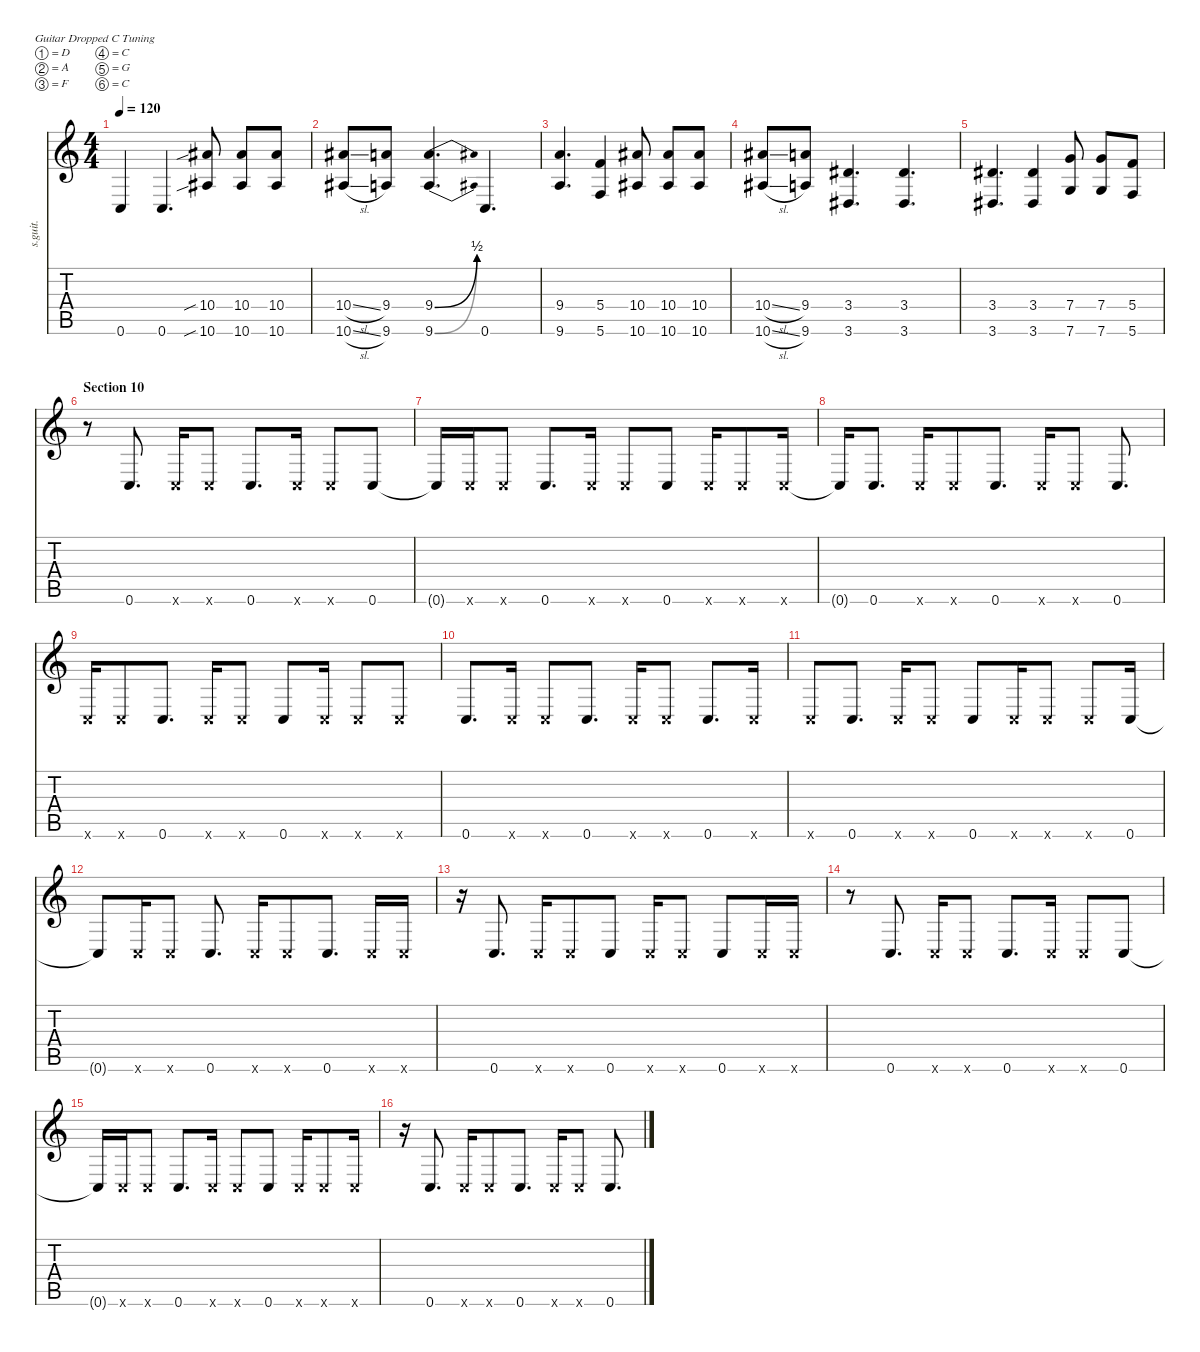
\defaultSystemsLayout 4
\hideDynamics
\bracketExtendMode nobrackets
\track ("Misha Mansoor" "s.guit.") {instrument distortionguitar}
\staff {score tabs}
\tuning (D4 A3 F3 C3 G2 C2)
\ts (4 4)
\tempo 120
\clef g2
\ks c
0.6{t}.4{lyrics (0 "") lyrics (1 "") lyrics (2 "") lyrics (3 "") lyrics (4 "") dy f} 0.6.4{d lyrics (0 "") lyrics (1 "") lyrics (2 "") lyrics (3 "") lyrics (4 "")} (10.4{sib acc #} 10.6{sib acc #}).8{lyrics (0 "") lyrics (1 "") lyrics (2 "") lyrics (3 "") lyrics (4 "")} (10.4{acc #} 10.6{acc #}).8{lyrics (0 "") lyrics (1 "") lyrics (2 "") lyrics (3 "") lyrics (4 "")} (10.4{acc #} 10.6{acc #}).8{lyrics (0 "") lyrics (1 "") lyrics (2 "") lyrics (3 "") lyrics (4 "")} |
(10.4{sl acc #} 10.6{sl acc #}).8{lyrics (0 "") lyrics (1 "") lyrics (2 "") lyrics (3 "") lyrics (4 "")} (9.4 9.6).8{lyrics (0 "") lyrics (1 "") lyrics (2 "") lyrics (3 "") lyrics (4 "")} (9.4{be (bend 0 0 15 2)} 9.6{be (bend 0 0 15 2)}).4{d lyrics (0 "") lyrics (1 "") lyrics (2 "") lyrics (3 "") lyrics (4 "")} 0.6.4{d lyrics (0 "") lyrics (1 "") lyrics (2 "") lyrics (3 "") lyrics (4 "")} |
(9.4 9.6).4{d lyrics (0 "") lyrics (1 "") lyrics (2 "") lyrics (3 "") lyrics (4 "")} (5.4 5.6).4{lyrics (0 "") lyrics (1 "") lyrics (2 "") lyrics (3 "") lyrics (4 "")} (10.4{acc #} 10.6{acc #}).8{lyrics (0 "") lyrics (1 "") lyrics (2 "") lyrics (3 "") lyrics (4 "")} (10.4{acc #} 10.6{acc #}).8{lyrics (0 "") lyrics (1 "") lyrics (2 "") lyrics (3 "") lyrics (4 "")} (10.4{acc #} 10.6{acc #}).8{lyrics (0 "") lyrics (1 "") lyrics (2 "") lyrics (3 "") lyrics (4 "")} |
(10.4{sl acc #} 10.6{sl acc #}).8{lyrics (0 "") lyrics (1 "") lyrics (2 "") lyrics (3 "") lyrics (4 "")} (9.4 9.6).8{lyrics (0 "") lyrics (1 "") lyrics (2 "") lyrics (3 "") lyrics (4 "")} (3.4{acc #} 3.6{acc #}).4{d lyrics (0 "") lyrics (1 "") lyrics (2 "") lyrics (3 "") lyrics (4 "")} (3.4{acc #} 3.6{acc #}).4{d lyrics (0 "") lyrics (1 "") lyrics (2 "") lyrics (3 "") lyrics (4 "")} |
(3.4{acc #} 3.6{acc #}).4{d lyrics (0 "") lyrics (1 "") lyrics (2 "") lyrics (3 "") lyrics (4 "")} (3.4{acc #} 3.6{acc #}).4{lyrics (0 "") lyrics (1 "") lyrics (2 "") lyrics (3 "") lyrics (4 "")} (7.4 7.6).8{lyrics (0 "") lyrics (1 "") lyrics (2 "") lyrics (3 "") lyrics (4 "")} (7.4 7.6).8{lyrics (0 "") lyrics (1 "") lyrics (2 "") lyrics (3 "") lyrics (4 "")} (5.4 5.6).8{lyrics (0 "") lyrics (1 "") lyrics (2 "") lyrics (3 "") lyrics (4 "")} |
\section ("" "Section 10")
r.8 0.6.8{d lyrics (0 "") lyrics (1 "") lyrics (2 "") lyrics (3 "") lyrics (4 "")} 0.6{x}.16{lyrics (0 "") lyrics (1 "") lyrics (2 "") lyrics (3 "") lyrics (4 "")} 0.6{x}.8{lyrics (0 "") lyrics (1 "") lyrics (2 "") lyrics (3 "") lyrics (4 "")} 0.6.8{d lyrics (0 "") lyrics (1 "") lyrics (2 "") lyrics (3 "") lyrics (4 "")} 0.6{x}.16{lyrics (0 "") lyrics (1 "") lyrics (2 "") lyrics (3 "") lyrics (4 "")} 0.6{x}.8{lyrics (0 "") lyrics (1 "") lyrics (2 "") lyrics (3 "") lyrics (4 "")} 0.6.8{lyrics (0 "") lyrics (1 "") lyrics (2 "") lyrics (3 "") lyrics (4 "")} |
0.6{t}.16{lyrics (0 "") lyrics (1 "") lyrics (2 "") lyrics (3 "") lyrics (4 "")} 0.6{x}.16{lyrics (0 "") lyrics (1 "") lyrics (2 "") lyrics (3 "") lyrics (4 "")} 0.6{x}.8{lyrics (0 "") lyrics (1 "") lyrics (2 "") lyrics (3 "") lyrics (4 "")} 0.6.8{d lyrics (0 "") lyrics (1 "") lyrics (2 "") lyrics (3 "") lyrics (4 "")} 0.6{x}.16{lyrics (0 "") lyrics (1 "") lyrics (2 "") lyrics (3 "") lyrics (4 "")} 0.6{x}.8{lyrics (0 "") lyrics (1 "") lyrics (2 "") lyrics (3 "") lyrics (4 "")} 0.6.8{lyrics (0 "") lyrics (1 "") lyrics (2 "") lyrics (3 "") lyrics (4 "")} 0.6{x}.16{lyrics (0 "") lyrics (1 "") lyrics (2 "") lyrics (3 "") lyrics (4 "")} 0.6{x}.8{lyrics (0 "") lyrics (1 "") lyrics (2 "") lyrics (3 "") lyrics (4 "")} 0.6{x}.16{lyrics (0 "") lyrics (1 "") lyrics (2 "") lyrics (3 "") lyrics (4 "")} |
0.6{t}.16{lyrics (0 "") lyrics (1 "") lyrics (2 "") lyrics (3 "") lyrics (4 "")} 0.6.8{d lyrics (0 "") lyrics (1 "") lyrics (2 "") lyrics (3 "") lyrics (4 "")} 0.6{x}.16{lyrics (0 "") lyrics (1 "") lyrics (2 "") lyrics (3 "") lyrics (4 "")} 0.6{x}.8{lyrics (0 "") lyrics (1 "") lyrics (2 "") lyrics (3 "") lyrics (4 "")} 0.6.8{d lyrics (0 "") lyrics (1 "") lyrics (2 "") lyrics (3 "") lyrics (4 "")} 0.6{x}.16{lyrics (0 "") lyrics (1 "") lyrics (2 "") lyrics (3 "") lyrics (4 "")} 0.6{x}.8{lyrics (0 "") lyrics (1 "") lyrics (2 "") lyrics (3 "") lyrics (4 "")} 0.6.8{d lyrics (0 "") lyrics (1 "") lyrics (2 "") lyrics (3 "") lyrics (4 "")} |
0.6{x}.16{lyrics (0 "") lyrics (1 "") lyrics (2 "") lyrics (3 "") lyrics (4 "")} 0.6{x}.8{lyrics (0 "") lyrics (1 "") lyrics (2 "") lyrics (3 "") lyrics (4 "")} 0.6.8{d lyrics (0 "") lyrics (1 "") lyrics (2 "") lyrics (3 "") lyrics (4 "")} 0.6{x}.16{lyrics (0 "") lyrics (1 "") lyrics (2 "") lyrics (3 "") lyrics (4 "")} 0.6{x}.8{lyrics (0 "") lyrics (1 "") lyrics (2 "") lyrics (3 "") lyrics (4 "")} 0.6.8{lyrics (0 "") lyrics (1 "") lyrics (2 "") lyrics (3 "") lyrics (4 "")} 0.6{x}.16{lyrics (0 "") lyrics (1 "") lyrics (2 "") lyrics (3 "") lyrics (4 "")} 0.6{x}.8{lyrics (0 "") lyrics (1 "") lyrics (2 "") lyrics (3 "") lyrics (4 "")} 0.6{x}.8{lyrics (0 "") lyrics (1 "") lyrics (2 "") lyrics (3 "") lyrics (4 "")} |
0.6.8{d lyrics (0 "") lyrics (1 "") lyrics (2 "") lyrics (3 "") lyrics (4 "")} 0.6{x}.16{lyrics (0 "") lyrics (1 "") lyrics (2 "") lyrics (3 "") lyrics (4 "")} 0.6{x}.8{lyrics (0 "") lyrics (1 "") lyrics (2 "") lyrics (3 "") lyrics (4 "")} 0.6.8{d lyrics (0 "") lyrics (1 "") lyrics (2 "") lyrics (3 "") lyrics (4 "")} 0.6{x}.16{lyrics (0 "") lyrics (1 "") lyrics (2 "") lyrics (3 "") lyrics (4 "")} 0.6{x}.8{lyrics (0 "") lyrics (1 "") lyrics (2 "") lyrics (3 "") lyrics (4 "")} 0.6.8{d lyrics (0 "") lyrics (1 "") lyrics (2 "") lyrics (3 "") lyrics (4 "")} 0.6{x}.16{lyrics (0 "") lyrics (1 "") lyrics (2 "") lyrics (3 "") lyrics (4 "")} |
0.6{x}.8{lyrics (0 "") lyrics (1 "") lyrics (2 "") lyrics (3 "") lyrics (4 "")} 0.6.8{d lyrics (0 "") lyrics (1 "") lyrics (2 "") lyrics (3 "") lyrics (4 "")} 0.6{x}.16{lyrics (0 "") lyrics (1 "") lyrics (2 "") lyrics (3 "") lyrics (4 "")} 0.6{x}.8{lyrics (0 "") lyrics (1 "") lyrics (2 "") lyrics (3 "") lyrics (4 "")} 0.6.8{lyrics (0 "") lyrics (1 "") lyrics (2 "") lyrics (3 "") lyrics (4 "")} 0.6{x}.16{lyrics (0 "") lyrics (1 "") lyrics (2 "") lyrics (3 "") lyrics (4 "")} 0.6{x}.8{lyrics (0 "") lyrics (1 "") lyrics (2 "") lyrics (3 "") lyrics (4 "")} 0.6{x}.8{lyrics (0 "") lyrics (1 "") lyrics (2 "") lyrics (3 "") lyrics (4 "")} 0.6.16{lyrics (0 "") lyrics (1 "") lyrics (2 "") lyrics (3 "") lyrics (4 "")} |
0.6{t}.8{lyrics (0 "") lyrics (1 "") lyrics (2 "") lyrics (3 "") lyrics (4 "")} 0.6{x}.16{lyrics (0 "") lyrics (1 "") lyrics (2 "") lyrics (3 "") lyrics (4 "")} 0.6{x}.8{lyrics (0 "") lyrics (1 "") lyrics (2 "") lyrics (3 "") lyrics (4 "")} 0.6.8{d lyrics (0 "") lyrics (1 "") lyrics (2 "") lyrics (3 "") lyrics (4 "")} 0.6{x}.16{lyrics (0 "") lyrics (1 "") lyrics (2 "") lyrics (3 "") lyrics (4 "")} 0.6{x}.8{lyrics (0 "") lyrics (1 "") lyrics (2 "") lyrics (3 "") lyrics (4 "")} 0.6.8{d lyrics (0 "") lyrics (1 "") lyrics (2 "") lyrics (3 "") lyrics (4 "")} 0.6{x}.16{lyrics (0 "") lyrics (1 "") lyrics (2 "") lyrics (3 "") lyrics (4 "")} 0.6{x}.16{lyrics (0 "") lyrics (1 "") lyrics (2 "") lyrics (3 "") lyrics (4 "")} |
r.16 0.6.8{d lyrics (0 "") lyrics (1 "") lyrics (2 "") lyrics (3 "") lyrics (4 "")} 0.6{x}.16{lyrics (0 "") lyrics (1 "") lyrics (2 "") lyrics (3 "") lyrics (4 "")} 0.6{x}.8{lyrics (0 "") lyrics (1 "") lyrics (2 "") lyrics (3 "") lyrics (4 "")} 0.6.8{lyrics (0 "") lyrics (1 "") lyrics (2 "") lyrics (3 "") lyrics (4 "")} 0.6{x}.16{lyrics (0 "") lyrics (1 "") lyrics (2 "") lyrics (3 "") lyrics (4 "")} 0.6{x}.8{lyrics (0 "") lyrics (1 "") lyrics (2 "") lyrics (3 "") lyrics (4 "")} 0.6.8{lyrics (0 "") lyrics (1 "") lyrics (2 "") lyrics (3 "") lyrics (4 "")} 0.6{x}.16{lyrics (0 "") lyrics (1 "") lyrics (2 "") lyrics (3 "") lyrics (4 "")} 0.6{x}.16{lyrics (0 "") lyrics (1 "") lyrics (2 "") lyrics (3 "") lyrics (4 "")} |
r.8 0.6.8{d lyrics (0 "") lyrics (1 "") lyrics (2 "") lyrics (3 "") lyrics (4 "")} 0.6{x}.16{lyrics (0 "") lyrics (1 "") lyrics (2 "") lyrics (3 "") lyrics (4 "")} 0.6{x}.8{lyrics (0 "") lyrics (1 "") lyrics (2 "") lyrics (3 "") lyrics (4 "")} 0.6.8{d lyrics (0 "") lyrics (1 "") lyrics (2 "") lyrics (3 "") lyrics (4 "")} 0.6{x}.16{lyrics (0 "") lyrics (1 "") lyrics (2 "") lyrics (3 "") lyrics (4 "")} 0.6{x}.8{lyrics (0 "") lyrics (1 "") lyrics (2 "") lyrics (3 "") lyrics (4 "")} 0.6.8{lyrics (0 "") lyrics (1 "") lyrics (2 "") lyrics (3 "") lyrics (4 "")} |
0.6{t}.16{lyrics (0 "") lyrics (1 "") lyrics (2 "") lyrics (3 "") lyrics (4 "")} 0.6{x}.16{lyrics (0 "") lyrics (1 "") lyrics (2 "") lyrics (3 "") lyrics (4 "")} 0.6{x}.8{lyrics (0 "") lyrics (1 "") lyrics (2 "") lyrics (3 "") lyrics (4 "")} 0.6.8{d lyrics (0 "") lyrics (1 "") lyrics (2 "") lyrics (3 "") lyrics (4 "")} 0.6{x}.16{lyrics (0 "") lyrics (1 "") lyrics (2 "") lyrics (3 "") lyrics (4 "")} 0.6{x}.8{lyrics (0 "") lyrics (1 "") lyrics (2 "") lyrics (3 "") lyrics (4 "")} 0.6.8{lyrics (0 "") lyrics (1 "") lyrics (2 "") lyrics (3 "") lyrics (4 "")} 0.6{x}.16{lyrics (0 "") lyrics (1 "") lyrics (2 "") lyrics (3 "") lyrics (4 "")} 0.6{x}.8{lyrics (0 "") lyrics (1 "") lyrics (2 "") lyrics (3 "") lyrics (4 "")} 0.6{x}.16{lyrics (0 "") lyrics (1 "") lyrics (2 "") lyrics (3 "") lyrics (4 "")} |
r.16 0.6.8{d lyrics (0 "") lyrics (1 "") lyrics (2 "") lyrics (3 "") lyrics (4 "")} 0.6{x}.16{lyrics (0 "") lyrics (1 "") lyrics (2 "") lyrics (3 "") lyrics (4 "")} 0.6{x}.8{lyrics (0 "") lyrics (1 "") lyrics (2 "") lyrics (3 "") lyrics (4 "")} 0.6.8{d lyrics (0 "") lyrics (1 "") lyrics (2 "") lyrics (3 "") lyrics (4 "")} 0.6{x}.16{lyrics (0 "") lyrics (1 "") lyrics (2 "") lyrics (3 "") lyrics (4 "")} 0.6{x}.8{lyrics (0 "") lyrics (1 "") lyrics (2 "") lyrics (3 "") lyrics (4 "")} 0.6.8{d lyrics (0 "") lyrics (1 "") lyrics (2 "") lyrics (3 "") lyrics (4 "")}
